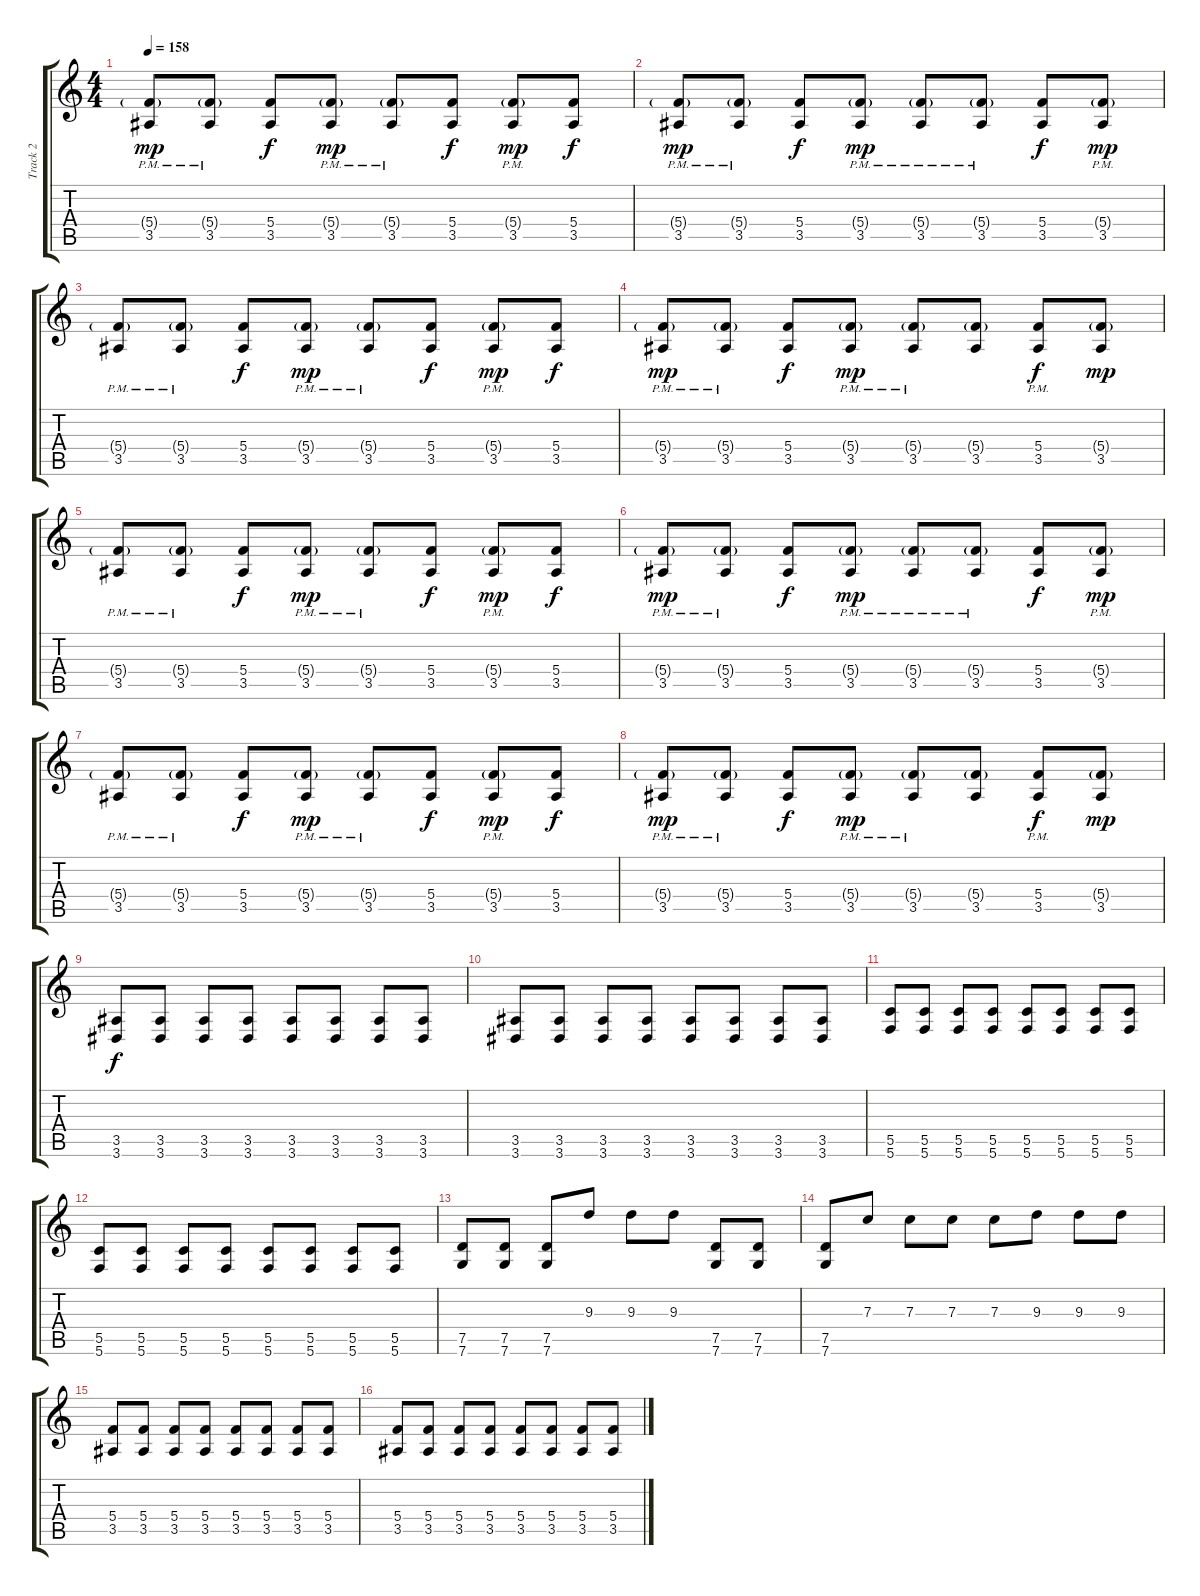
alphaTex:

\track ("Track 2" "Track 2") {instrument distortionguitar}
\staff {score tabs}
\tuning (D4 A3 F3 C3 G2 C2) {hide}
\ts (4 4)
\tempo 158
\clef g2
\ks c
(5.4{g pm} 3.5{pm}).8{dy mp} (5.4{g pm} 3.5{pm}).8 (5.4 3.5).8{dy f} (5.4{g pm} 3.5{pm}).8{dy mp} (5.4{g pm} 3.5{pm}).8 (5.4 3.5).8{dy f} (5.4{g pm} 3.5{pm}).8{dy mp} (5.4 3.5).8{dy f} |
(5.4{g pm} 3.5{pm}).8{dy mp} (5.4{g pm} 3.5{pm}).8 (5.4 3.5).8{dy f} (5.4{g pm} 3.5{pm}).8{dy mp} (5.4{g pm} 3.5{pm}).8 (5.4{g pm} 3.5{pm}).8 (5.4 3.5).8{dy f} (5.4{g pm} 3.5{pm}).8{dy mp} |
(5.4{g pm} 3.5{pm}).8 (5.4{g pm} 3.5{pm}).8 (5.4 3.5).8{dy f} (5.4{g pm} 3.5{pm}).8{dy mp} (5.4{g pm} 3.5{pm}).8 (5.4 3.5).8{dy f} (5.4{g pm} 3.5{pm}).8{dy mp} (5.4 3.5).8{dy f} |
(5.4{g pm} 3.5{pm}).8{dy mp} (5.4{g pm} 3.5{pm}).8 (5.4 3.5).8{dy f} (5.4{g pm} 3.5{pm}).8{dy mp} (5.4{g pm} 3.5{pm}).8 (5.4{g} 3.5).8 (5.4{pm} 3.5{pm}).8{dy f} (5.4{g} 3.5).8{dy mp} |
(5.4{g pm} 3.5{pm}).8 (5.4{g pm} 3.5{pm}).8 (5.4 3.5).8{dy f} (5.4{g pm} 3.5{pm}).8{dy mp} (5.4{g pm} 3.5{pm}).8 (5.4 3.5).8{dy f} (5.4{g pm} 3.5{pm}).8{dy mp} (5.4 3.5).8{dy f} |
(5.4{g pm} 3.5{pm}).8{dy mp} (5.4{g pm} 3.5{pm}).8 (5.4 3.5).8{dy f} (5.4{g pm} 3.5{pm}).8{dy mp} (5.4{g pm} 3.5{pm}).8 (5.4{g pm} 3.5{pm}).8 (5.4 3.5).8{dy f} (5.4{g pm} 3.5{pm}).8{dy mp} |
(5.4{g pm} 3.5{pm}).8 (5.4{g pm} 3.5{pm}).8 (5.4 3.5).8{dy f} (5.4{g pm} 3.5{pm}).8{dy mp} (5.4{g pm} 3.5{pm}).8 (5.4 3.5).8{dy f} (5.4{g pm} 3.5{pm}).8{dy mp} (5.4 3.5).8{dy f} |
(5.4{g pm} 3.5{pm}).8{dy mp} (5.4{g pm} 3.5{pm}).8 (5.4 3.5).8{dy f} (5.4{g pm} 3.5{pm}).8{dy mp} (5.4{g pm} 3.5{pm}).8 (5.4{g} 3.5).8 (5.4{pm} 3.5{pm}).8{dy f} (5.4{g} 3.5).8{dy mp} |
(3.5 3.6).8{dy f} (3.5 3.6).8 (3.5 3.6).8 (3.5 3.6).8 (3.5 3.6).8 (3.5 3.6).8 (3.5 3.6).8 (3.5 3.6).8 |
(3.5 3.6).8 (3.5 3.6).8 (3.5 3.6).8 (3.5 3.6).8 (3.5 3.6).8 (3.5 3.6).8 (3.5 3.6).8 (3.5 3.6).8 |
(5.5 5.6).8 (5.5 5.6).8 (5.5 5.6).8 (5.5 5.6).8 (5.5 5.6).8 (5.5 5.6).8 (5.5 5.6).8 (5.5 5.6).8 |
(5.5 5.6).8 (5.5 5.6).8 (5.5 5.6).8 (5.5 5.6).8 (5.5 5.6).8 (5.5 5.6).8 (5.5 5.6).8 (5.5 5.6).8 |
(7.5 7.6).8 (7.5 7.6).8 (7.5 7.6).8 9.3.8 9.3.8 9.3.8 (7.5 7.6).8 (7.5 7.6).8 |
(7.5 7.6).8 7.3.8 7.3.8 7.3.8 7.3.8 9.3.8 9.3.8 9.3.8 |
(5.4 3.5).8 (5.4 3.5).8 (5.4 3.5).8 (5.4 3.5).8 (5.4 3.5).8 (5.4 3.5).8 (5.4 3.5).8 (5.4 3.5).8 |
(5.4 3.5).8 (5.4 3.5).8 (5.4 3.5).8 (5.4 3.5).8 (5.4 3.5).8 (5.4 3.5).8 (5.4 3.5).8 (5.4 3.5).8
